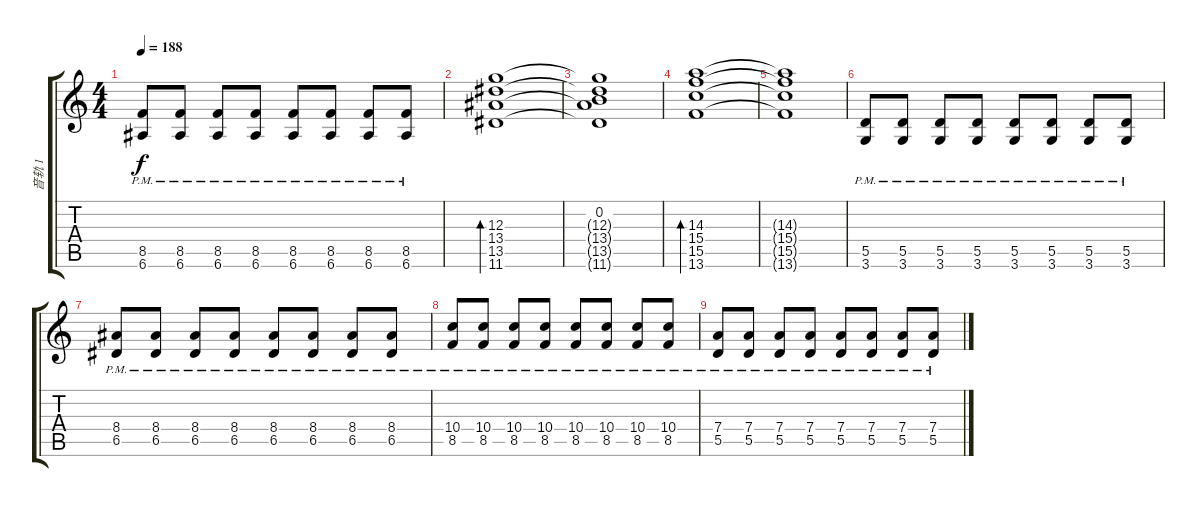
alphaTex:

\track ("音轨 1" "音轨 1") {instrument electricguitarclean}
\staff {score tabs}
\tuning (E4 B3 G3 D3 A2 E2) {hide}
\ts (4 4)
\tempo 188
\clef g2
\ks c
(8.5 6.6{pm}).8{dy f} (8.5 6.6{pm}).8 (8.5 6.6{pm}).8 (8.5 6.6{pm}).8 (8.5 6.6{pm}).8 (8.5 6.6{pm}).8 (8.5 6.6{pm}).8 (8.5 6.6{pm}).8 |
(12.3 13.4 13.5 11.6).1{bd 480 volume 8 instrument electricguitarclean} |
(0.2 12.3{t} 13.4{t} 13.5{t} 11.6{t}).1 |
(14.3 15.4 15.5 13.6).1{bd 480} |
(14.3{t} 15.4{t} 15.5{t} 13.6{t}).1 |
(5.5{pm} 3.6{pm}).8{volume 11} (5.5{pm} 3.6{pm}).8 (5.5{pm} 3.6{pm}).8 (5.5{pm} 3.6{pm}).8 (5.5{pm} 3.6{pm}).8 (5.5{pm} 3.6{pm}).8 (5.5{pm} 3.6{pm}).8 (5.5{pm} 3.6{pm}).8 |
(8.4{pm} 6.5{pm}).8 (8.4{pm} 6.5{pm}).8 (8.4{pm} 6.5{pm}).8 (8.4{pm} 6.5{pm}).8 (8.4{pm} 6.5{pm}).8 (8.4{pm} 6.5{pm}).8 (8.4{pm} 6.5{pm}).8 (8.4{pm} 6.5{pm}).8 |
(10.4{pm} 8.5{pm}).8 (10.4{pm} 8.5{pm}).8 (10.4{pm} 8.5{pm}).8 (10.4{pm} 8.5{pm}).8 (10.4{pm} 8.5{pm}).8 (10.4{pm} 8.5{pm}).8 (10.4{pm} 8.5{pm}).8 (10.4{pm} 8.5{pm}).8 |
(7.4{pm} 5.5{pm}).8 (7.4{pm} 5.5{pm}).8 (7.4{pm} 5.5{pm}).8 (7.4{pm} 5.5{pm}).8 (7.4{pm} 5.5{pm}).8 (7.4{pm} 5.5{pm}).8 (7.4{pm} 5.5{pm}).8 (7.4{pm} 5.5{pm}).8
